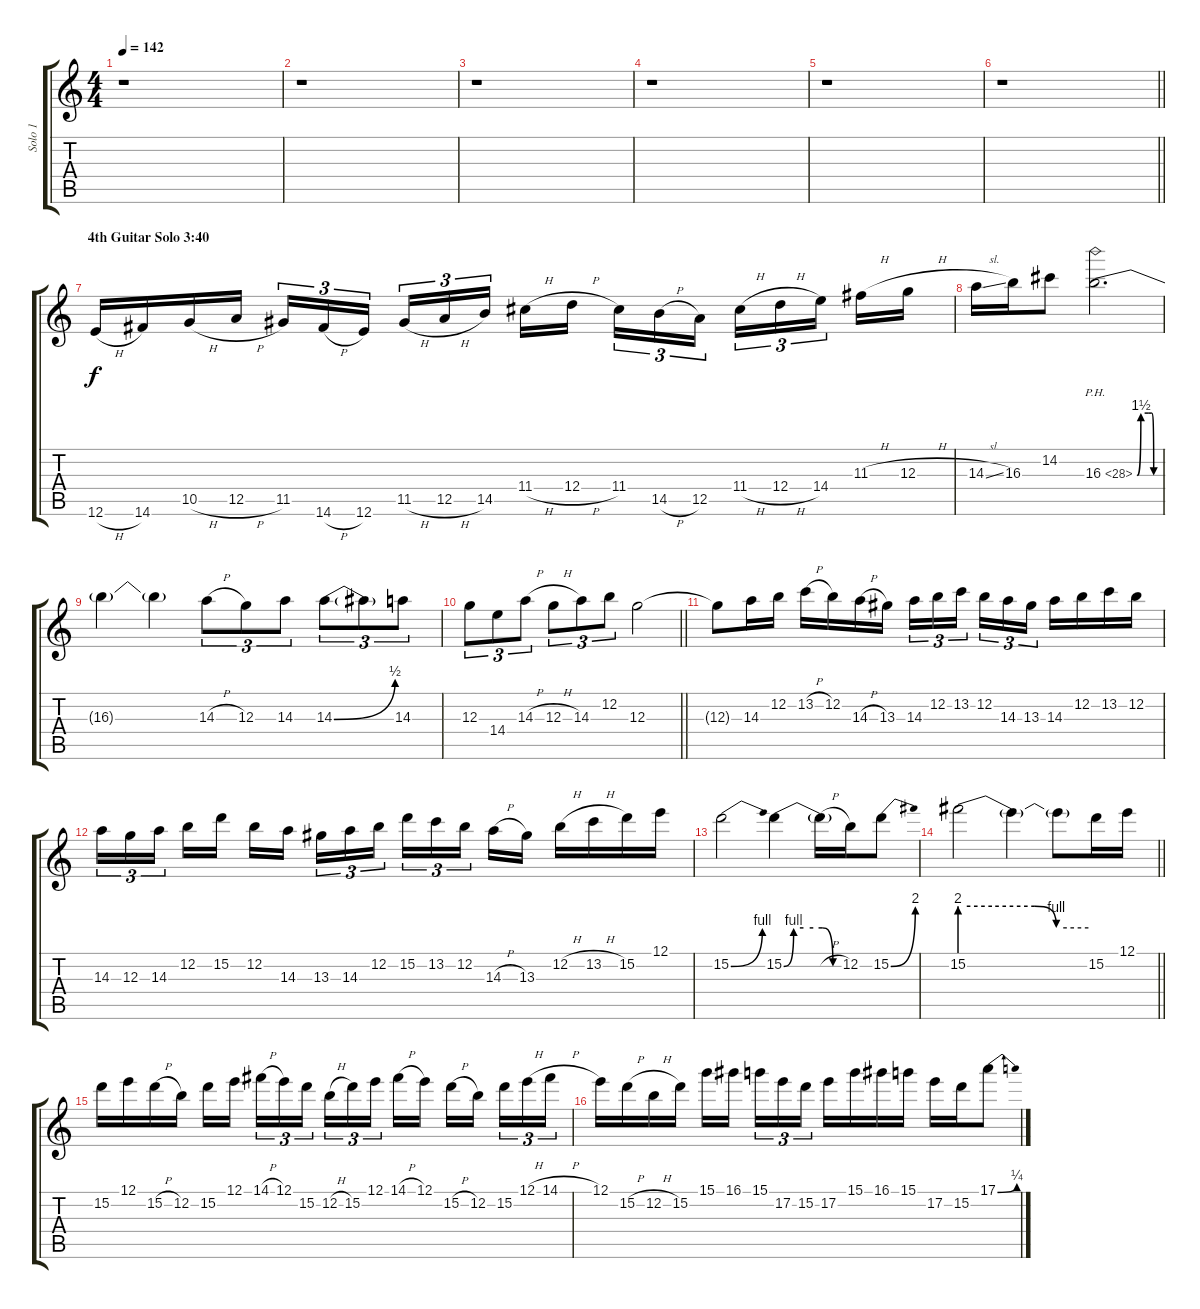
\track ("Solo 1" "Solo 1") {instrument overdrivenguitar}
\staff {score tabs}
\tuning (E4 B3 G3 D3 A2 E2) {hide}
\ts (4 4)
\tempo 142
\clef g2
\ks c
r.1{dy f} |
r.1 |
r.1 |
r.1 |
r.1 |
\barLineRight lightlight
r.1 |
\section ("" "4th Guitar Solo 3:40")
12.6{h}.16 14.6.16 10.5{h}.16 12.5{h}.16 11.5.16{tu (3 2)} 14.6{h}.16{tu (3 2)} 12.6.16{tu (3 2) beam splitsecondary} 11.5{h}.16{tu (3 2)} 12.5{h}.16{tu (3 2)} 14.5.16{tu (3 2)} 11.4{h}.16 12.4{h}.16{beam splitsecondary} 11.4.16{tu (3 2)} 14.5{h}.16{tu (3 2)} 12.5.16{tu (3 2)} 11.4{h}.16{tu (3 2)} 12.4{h}.16{tu (3 2)} 14.4.16{tu (3 2) beam splitsecondary} 11.3{h}.16 12.3{h}.16 |
14.3{sl}.16 16.3.16 14.2.8 16.3{be (custom 0 0 10 6 30 6 40 6 45 0 60 0) ph 12}.2{d} |
16.3{t}.4 16.3{t}.4 14.3{h}.8{tu (3 2)} 12.3.8{tu (3 2)} 14.3.8{tu (3 2)} 14.3{be (bend 0 0 60 2)}.8{tu (3 2)} 14.3{t}.8{tu (3 2)} 14.3.8{tu (3 2)} |
\barLineRight lightlight
12.3.8{tu (3 2)} 14.4.8{tu (3 2)} 14.3{h}.8{tu (3 2)} 12.3{h}.8{tu (3 2)} 14.3.8{tu (3 2)} 12.2.8{tu (3 2)} 12.3.2 |
12.3{t}.8 14.3.16 12.2.16 13.2{h}.16 12.2.16 14.3{h}.16 13.3.16 14.3.16{tu (3 2)} 12.2.16{tu (3 2)} 13.2.16{tu (3 2) beam splitsecondary} 12.2.16{tu (3 2)} 14.3.16{tu (3 2)} 13.3.16{tu (3 2)} 14.3.16 12.2.16 13.2.16 12.2.16 |
14.3.16{tu (3 2)} 12.3.16{tu (3 2)} 14.3.16{tu (3 2) beam splitsecondary} 12.2.16 15.2.16 12.2.16 14.3.16{beam splitsecondary} 13.3.16{tu (3 2)} 14.3.16{tu (3 2)} 12.2.16{tu (3 2)} 15.2.16{tu (3 2)} 13.2.16{tu (3 2)} 12.2.16{tu (3 2) beam splitsecondary} 14.3{h}.16 13.3.16 12.2{h}.16 13.2{h}.16 15.2.16 12.1.16 |
15.2{be (bend 0 0 60 4)}.2 15.2{be (custom 0 0 10 4 20 4 30 4 39 4 50 0 60 0)}.4 15.2{h t}.16 12.2.16 15.2{be (bend 0 0 60 8)}.8 |
\barLineRight lightlight
15.2{be (custom 0 8 15 8 35 8 45 4 60 4)}.2 15.2{t}.4 15.2{t}.8 15.2.16 12.1.16 |
15.2.16 12.1.16 15.2{h}.16 12.2.16 15.2.16 12.1.16{beam splitsecondary} 14.1{h}.16{tu (3 2)} 12.1.16{tu (3 2)} 15.2.16{tu (3 2)} 12.2{h}.16{tu (3 2)} 15.2.16{tu (3 2)} 12.1.16{tu (3 2) beam splitsecondary} 14.1{h}.16 12.1.16 15.2{h}.16 12.2.16{beam splitsecondary} 15.2.16{tu (3 2)} 12.1{h}.16{tu (3 2)} 14.1{h}.16{tu (3 2)} |
12.1.16 15.2{h}.16 12.2{h}.16 15.2.16 15.1.16 16.1.16{beam splitsecondary} 15.1.16{tu (3 2)} 17.2.16{tu (3 2)} 15.2.16{tu (3 2)} 17.2.16 15.1.16 16.1.16 15.1.16 17.2.16 15.2.16 17.1{be (bend 0 0 60 1)}.8
